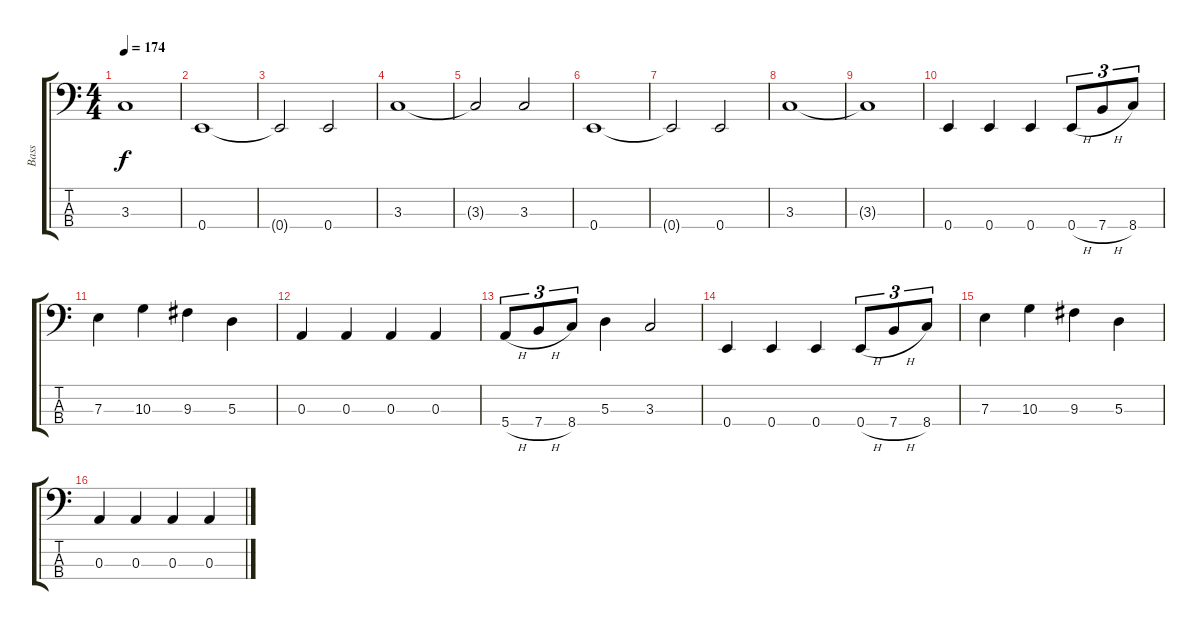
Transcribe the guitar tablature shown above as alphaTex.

\track ("Bass" "Bass") {instrument electricbassfinger}
\staff {score tabs}
\tuning (G2 D2 A1 E1) {hide}
\ts (4 4)
\tempo 174
\clef f4
\ks c
3.3{t}.1{dy f} |
0.4.1 |
0.4{t}.2 0.4.2 |
3.3.1 |
3.3{t}.2 3.3.2 |
0.4.1 |
0.4{t}.2 0.4.2 |
3.3.1 |
3.3{t}.1 |
0.4.4 0.4.4 0.4.4 0.4{h}.8{tu (3 2)} 7.4{h}.8{tu (3 2)} 8.4.8{tu (3 2)} |
7.3.4 10.3.4 9.3.4 5.3.4 |
0.3.4 0.3.4 0.3.4 0.3.4 |
5.4{h}.8{tu (3 2)} 7.4{h}.8{tu (3 2)} 8.4.8{tu (3 2)} 5.3.4 3.3.2 |
0.4.4 0.4.4 0.4.4 0.4{h}.8{tu (3 2)} 7.4{h}.8{tu (3 2)} 8.4.8{tu (3 2)} |
7.3.4 10.3.4 9.3.4 5.3.4 |
0.3.4 0.3.4 0.3.4 0.3.4
